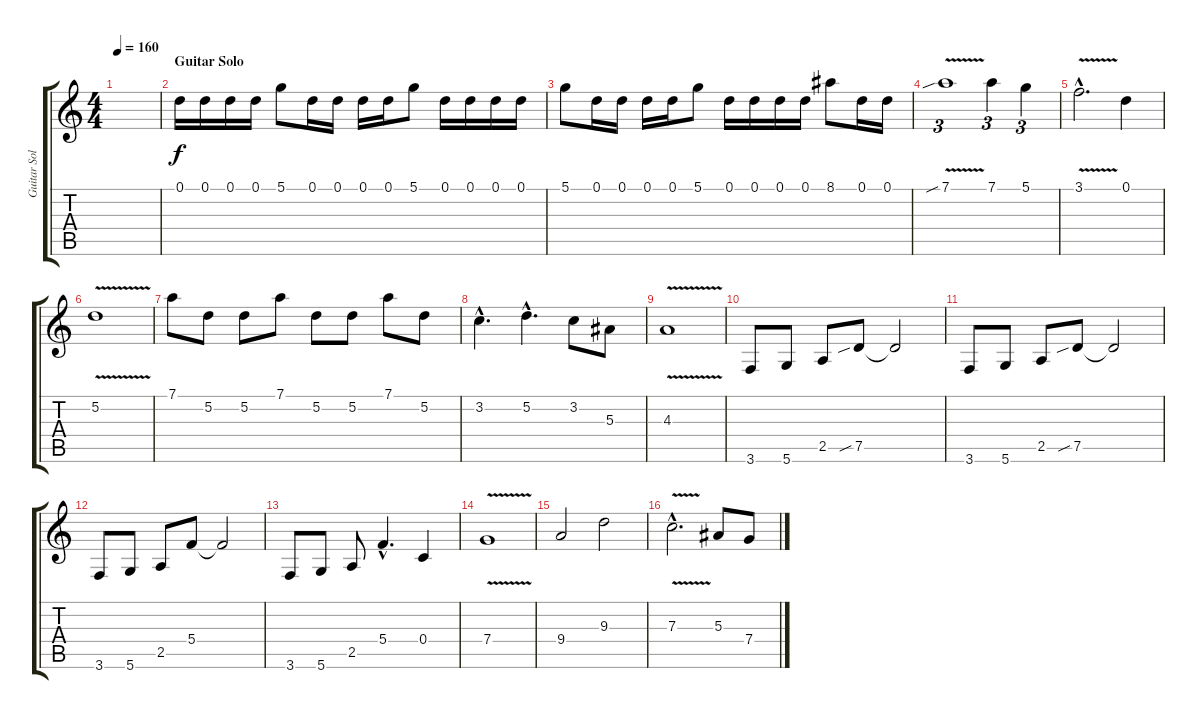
\track ("Guitar Solo" "Guitar Sol") {instrument overdrivenguitar}
\staff {score tabs}
\tuning (D4 A3 F3 C3 G2 D2) {hide}
\ts (4 4)
\tempo 160
\clef g2
\ks c
|
\section ("" "Guitar Solo")
0.1.16 0.1.16 0.1.16 0.1.16 5.1.8 0.1.16 0.1.16 0.1.16 0.1.16 5.1.8 0.1.16 0.1.16 0.1.16 0.1.16 |
5.1.8 0.1.16 0.1.16 0.1.16 0.1.16 5.1.8 0.1.16 0.1.16 0.1.16 0.1.16 8.1.8 0.1.16 0.1.16 |
7.1{v sib}.1{tu (3 2)} 7.1.4{tu (3 2)} 5.1.4{tu (3 2)} |
3.1{v hac}.2{d} 0.1.4 |
5.2{v}.1 |
7.1.8 5.2.8 5.2.8 7.1.8 5.2.8 5.2.8 7.1.8 5.2.8 |
3.2{hac}.4{d} 5.2{hac}.4{d} 3.2.8 5.3.8 |
4.3{v}.1 |
3.6.8 5.6.8 2.5.8 7.5{sib}.8 7.5{t}.2 |
3.6.8 5.6.8 2.5.8 7.5{sib}.8 7.5{t}.2 |
3.6.8 5.6.8 2.5.8 5.4.8 5.4{t}.2 |
3.6.8 5.6.8 2.5.8 5.4{hac}.4{d} 0.4.4 |
7.4{v}.1 |
9.4.2 9.3.2 |
7.3{v hac}.2{d} 5.3.8 7.4.8
